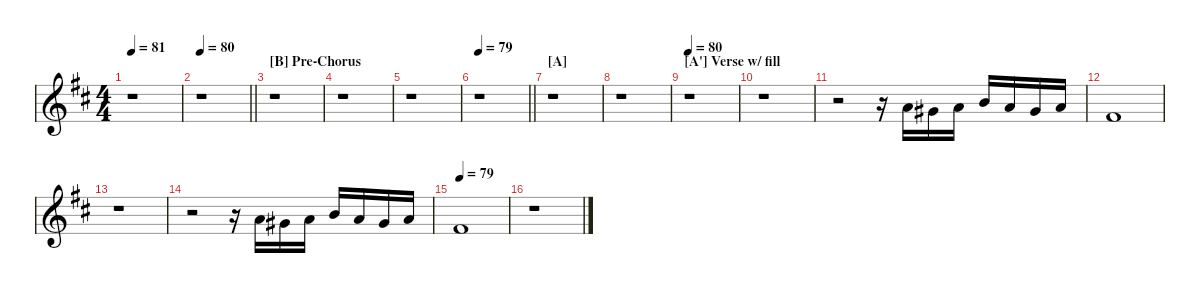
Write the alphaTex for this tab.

\defaultSystemsLayout 4
\hideDynamics
\bracketExtendMode nobrackets
\singleTrackTrackNamePolicy hidden
\multiTrackTrackNamePolicy hidden
\otherSystemsTrackNameOrientation horizontal
\track ("Str ings2" "Violin") {defaultSystemsLayout 8 instrument violin}
\staff {score}
\tuning (E5 A4 D4 G3)
\ts (4 4)
\tempo 81
\clef g2
\ks d
r.1{dy f beam Down} |
\tempo 80
\barLineRight lightlight
r.1{beam Down} |
\section ("B" "Pre-Chorus")
r.1{beam Down} |
r.1{beam Down} |
r.1{beam Down} |
\tempo 79
\barLineRight lightlight
r.1{beam Down} |
\section ("A" "")
r.1{beam Down} |
r.1{beam Down} |
\section ("A'" "Verse w/ fill")
\tempo 80
r.1{beam Down} |
r.1{beam Down} |
r.2{beam Down} r.16{beam Down} 0.2{acc forcenatural}.16{beam Up} 6.3{acc #}.16{beam Up} 0.2{acc forcenatural}.16{beam Up} 2.2{acc forcenatural}.16{beam Up} 0.2{acc forcenatural}.16{beam Up} 6.3{acc #}.16{beam Up} 0.2{acc forcenatural}.16{beam Up} |
4.3{acc #}.1{beam Up} |
r.1{beam Down} |
r.2{beam Down} r.16{beam Down} 0.2{acc forcenatural}.16{beam Up} 6.3{acc #}.16{beam Up} 0.2{acc forcenatural}.16{beam Up} 2.2{acc forcenatural}.16{beam Up} 0.2{acc forcenatural}.16{beam Up} 6.3{acc #}.16{beam Up} 0.2{acc forcenatural}.16{beam Up} |
\tempo 79
4.3{acc #}.1{beam Up} |
r.1{beam Down}
